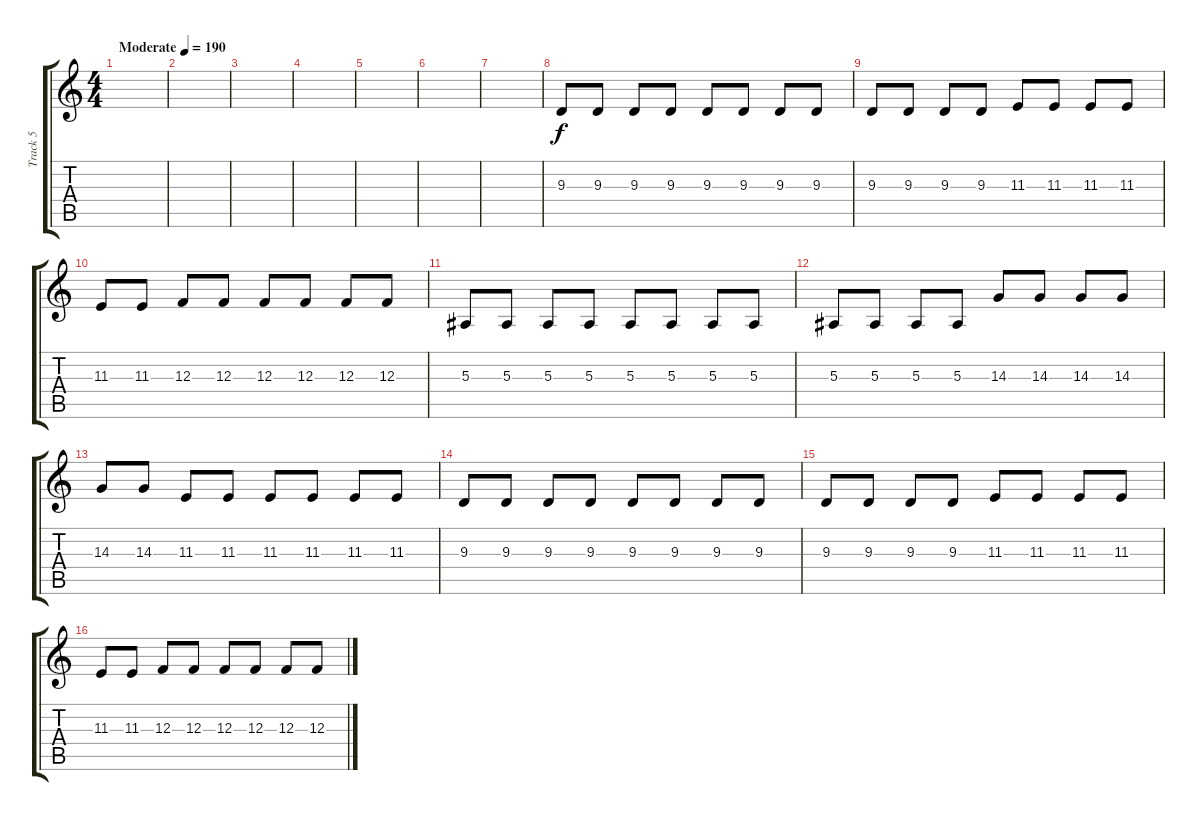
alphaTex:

\track ("Track 5" "Track 5") {instrument lead2sawtooth}
\staff {score tabs}
\tuning (D4 A3 F3 C3 G2 C2) {hide}
\ts (4 4)
\tempo (190 "Moderate")
\clef g2
\ks c
|
|
|
|
|
|
|
9.3.8 9.3.8 9.3.8 9.3.8 9.3.8 9.3.8 9.3.8 9.3.8 |
9.3.8 9.3.8 9.3.8 9.3.8 11.3.8 11.3.8 11.3.8 11.3.8 |
11.3.8 11.3.8 12.3.8 12.3.8 12.3.8 12.3.8 12.3.8 12.3.8 |
5.3.8 5.3.8 5.3.8 5.3.8 5.3.8 5.3.8 5.3.8 5.3.8 |
5.3.8 5.3.8 5.3.8 5.3.8 14.3.8 14.3.8 14.3.8 14.3.8 |
14.3.8 14.3.8 11.3.8 11.3.8 11.3.8 11.3.8 11.3.8 11.3.8 |
9.3.8 9.3.8 9.3.8 9.3.8 9.3.8 9.3.8 9.3.8 9.3.8 |
9.3.8 9.3.8 9.3.8 9.3.8 11.3.8 11.3.8 11.3.8 11.3.8 |
11.3.8 11.3.8 12.3.8 12.3.8 12.3.8 12.3.8 12.3.8 12.3.8
